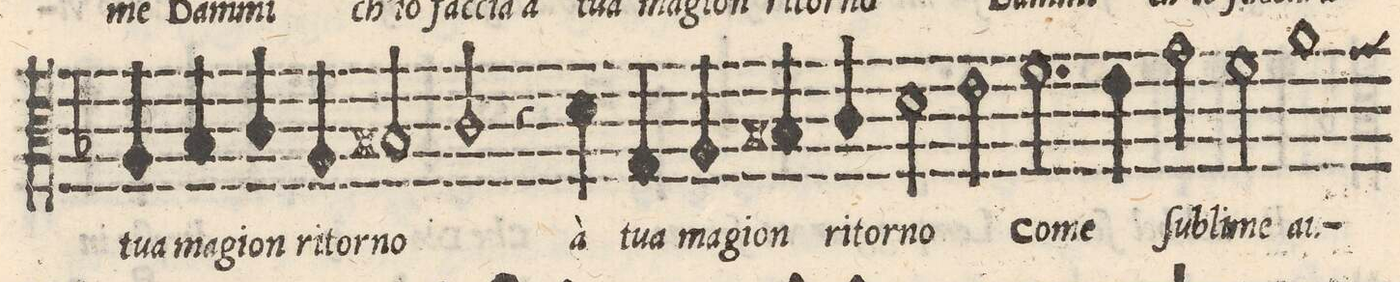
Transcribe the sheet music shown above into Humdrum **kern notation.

**kern	**text
*I"ALTO	*
*clefC3	*
*k[b-]	*
*met(C|)	*
*M2/1	*
4A/	tua
4B-/	ma-
4c/	-gion
4A/	ri-
=25-	=25-
2Bn/	-tor-
2c/	-no
4r	.
4d\	à
4G/	tua
4A/	ma-
=26-	=26-
4Bn/	-gion
4c/	ri-
2d\	-tor-
2e\	-no
2.f\	co-
=27-	=27-
4e\	-me
2g\	ſu-
2f\	-bli-
1a\	me au-
=28-	=28-
*-	*-
